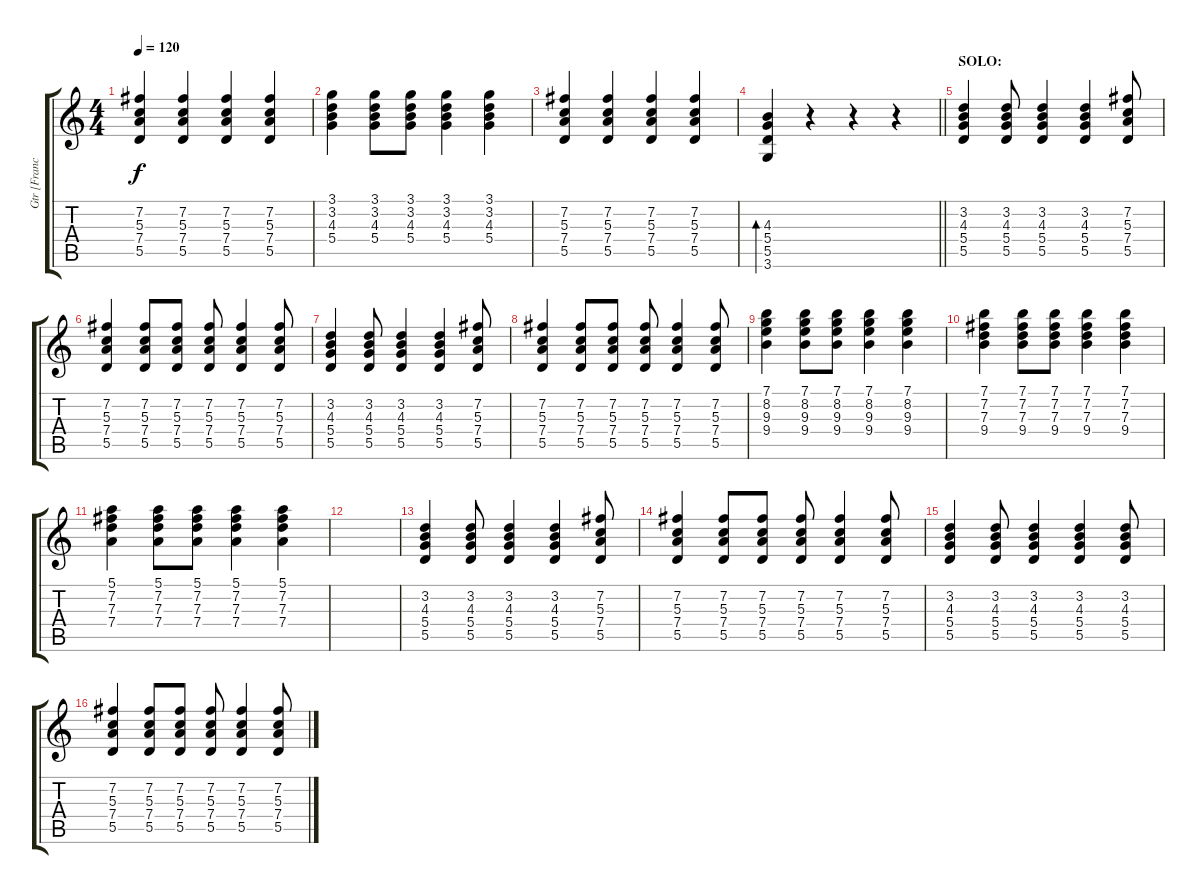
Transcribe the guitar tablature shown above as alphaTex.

\track ("Gtr [Francisco Durán]" "Gtr [Franc") {instrument acousticguitarsteel}
\staff {score tabs}
\tuning (E4 B3 G3 D3 A2 E2) {hide}
\ts (4 4)
\tempo 120
\clef g2
\ks c
(7.2 5.3 7.4 5.5).4{dy f} (7.2 5.3 7.4 5.5).4 (7.2 5.3 7.4 5.5).4 (7.2 5.3 7.4 5.5).4 |
(3.1 3.2 4.3 5.4).4 (3.1 3.2 4.3 5.4).8 (3.1 3.2 4.3 5.4).8 (3.1 3.2 4.3 5.4).4 (3.1 3.2 4.3 5.4).4 |
(7.2 5.3 7.4 5.5).4 (7.2 5.3 7.4 5.5).4 (7.2 5.3 7.4 5.5).4 (7.2 5.3 7.4 5.5).4 |
\barLineRight lightlight
(4.3 5.4 5.5 3.6).4{bd 60} r.4 r.4 r.4 |
\section ("" "SOLO:")
(3.2 4.3 5.4 5.5).4 (3.2 4.3 5.4 5.5).8 (3.2 4.3 5.4 5.5).4 (3.2 4.3 5.4 5.5).4 (7.2 5.3 7.4 5.5).8 |
(7.2 5.3 7.4 5.5).4 (7.2 5.3 7.4 5.5).8 (7.2 5.3 7.4 5.5).8 (7.2 5.3 7.4 5.5).8 (7.2 5.3 7.4 5.5).4 (7.2 5.3 7.4 5.5).8 |
(3.2 4.3 5.4 5.5).4 (3.2 4.3 5.4 5.5).8 (3.2 4.3 5.4 5.5).4 (3.2 4.3 5.4 5.5).4 (7.2 5.3 7.4 5.5).8 |
(7.2 5.3 7.4 5.5).4 (7.2 5.3 7.4 5.5).8 (7.2 5.3 7.4 5.5).8 (7.2 5.3 7.4 5.5).8 (7.2 5.3 7.4 5.5).4 (7.2 5.3 7.4 5.5).8 |
(7.1 8.2 9.3 9.4).4 (7.1 8.2 9.3 9.4).8 (7.1 8.2 9.3 9.4).8 (7.1 8.2 9.3 9.4).4 (7.1 8.2 9.3 9.4).4 |
(7.1 7.2 7.3 9.4).4 (7.1 7.2 7.3 9.4).8 (7.1 7.2 7.3 9.4).8 (7.1 7.2 7.3 9.4).4 (7.1 7.2 7.3 9.4).4 |
(5.1 7.2 7.3 7.4).4 (5.1 7.2 7.3 7.4).8 (5.1 7.2 7.3 7.4).8 (5.1 7.2 7.3 7.4).4 (5.1 7.2 7.3 7.4).4 |
|
(3.2 4.3 5.4 5.5).4 (3.2 4.3 5.4 5.5).8 (3.2 4.3 5.4 5.5).4 (3.2 4.3 5.4 5.5).4 (7.2 5.3 7.4 5.5).8 |
(7.2 5.3 7.4 5.5).4 (7.2 5.3 7.4 5.5).8 (7.2 5.3 7.4 5.5).8 (7.2 5.3 7.4 5.5).8 (7.2 5.3 7.4 5.5).4 (7.2 5.3 7.4 5.5).8 |
(3.2 4.3 5.4 5.5).4 (3.2 4.3 5.4 5.5).8 (3.2 4.3 5.4 5.5).4 (3.2 4.3 5.4 5.5).4 (3.2 4.3 5.4 5.5).8 |
(7.2 5.3 7.4 5.5).4 (7.2 5.3 7.4 5.5).8 (7.2 5.3 7.4 5.5).8 (7.2 5.3 7.4 5.5).8 (7.2 5.3 7.4 5.5).4 (7.2 5.3 7.4 5.5).8
